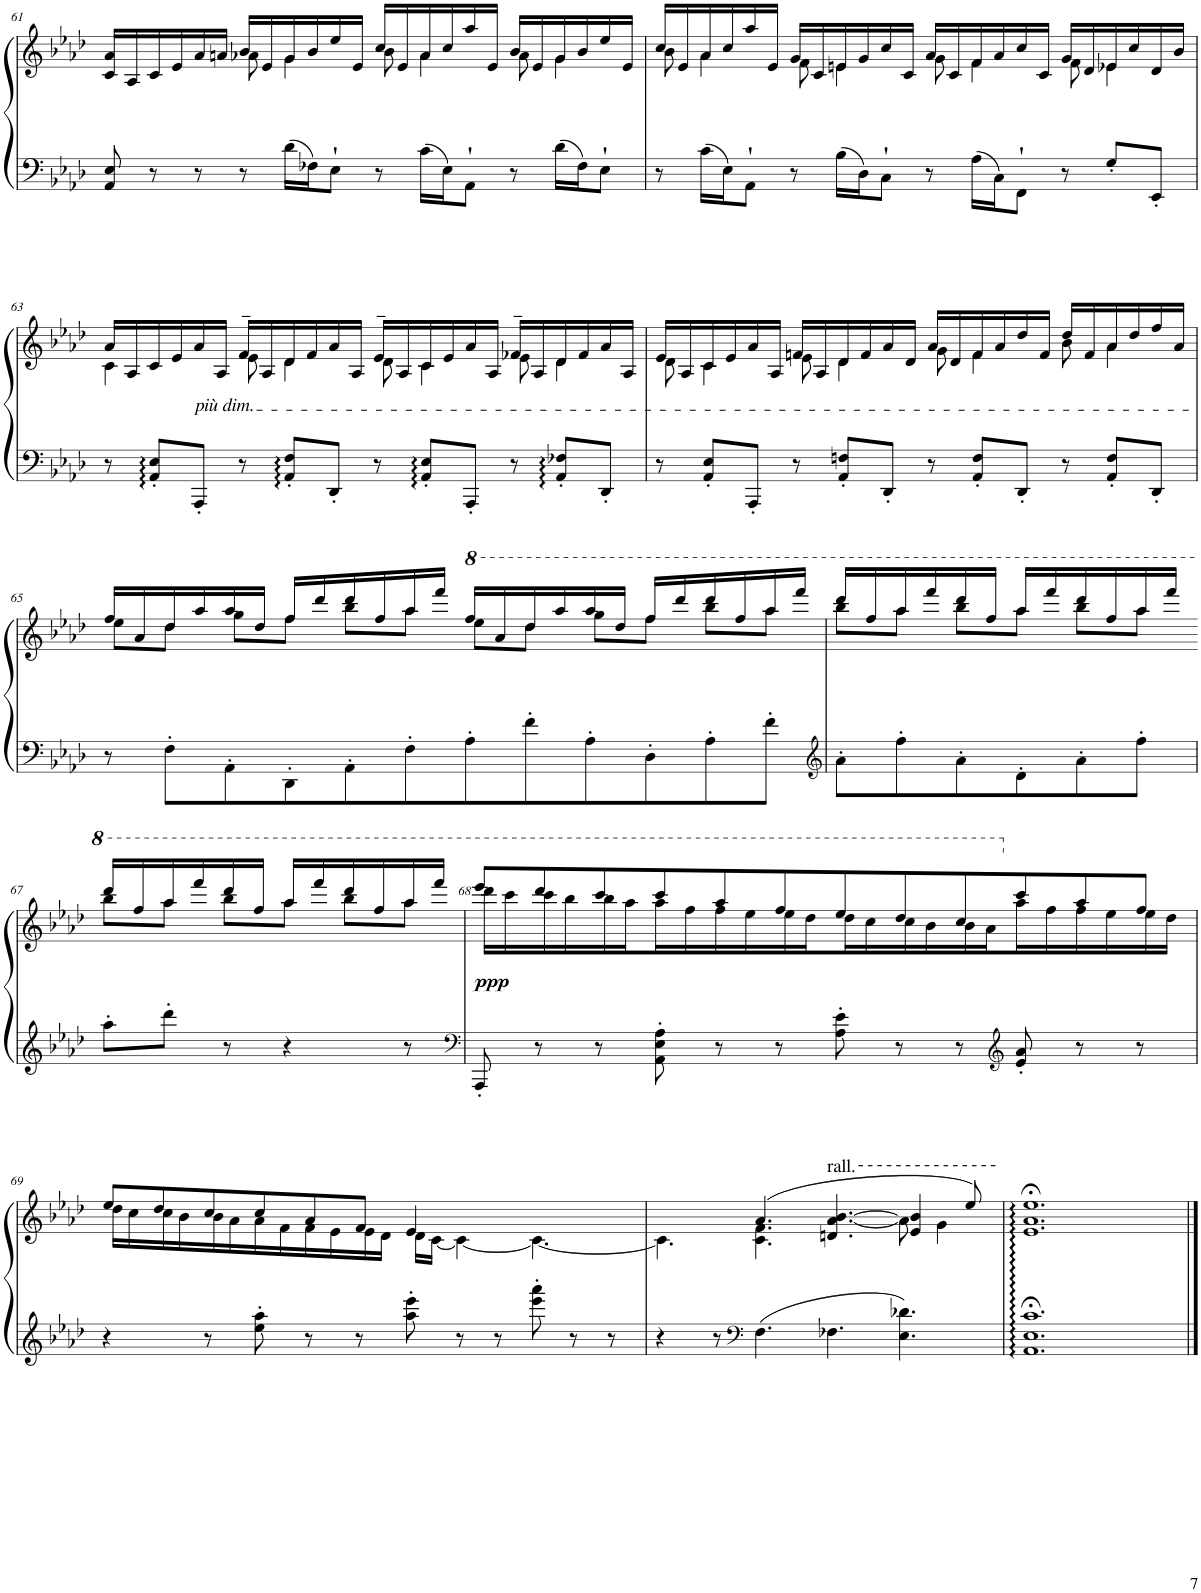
**kern	**kern	**dynam
*part1	*part1	*part1
*staff2	*staff1	*staff1/2
*I"Piano	*	*
*I'Pno.	*	*
!!LO:PB:g=z
*clefF4	*clefG2	*
*k[b-e-a-d-]	*k[b-e-a-d-]	*
*M12/8	*M12/8	*
=61	=61	=61
*	*^	*
8AA-/ 8E-/	16c/ 16a-/LL	4ryy	.
.	16A-/	.	.
8r	16c/	.	.
.	16e-/	.	.
8r	16a-/	8ryy	.
.	16an/JJ	.	.
8r	16b-/LL	8a-X\	.
.	16e-/	.	.
16d-\LL	16g/	4g\	.
16F-X\J	16b-/	.	.
8E-`\J	16ee-/	.	.
.	16e-/JJ	.	.
8r	16cc/LL	8b-\	.
.	16e-/	.	.
16c\LL	16a-/	4a-\	.
16E-\J	16cc/	.	.
8AA-`\J	16aa-/	.	.
.	16e-/JJ	.	.
8r	16b-/LL	8a-\	.
.	16e-/	.	.
16d-\LL	16g/	4g\	.
16F-\J	16b-/	.	.
8E-`\J	16ee-/	.	.
.	16e-/JJ	.	.
=62	=62	=62	=62
8r	16cc/LL	8b-\	.
.	16e-/	.	.
16c\LL	16a-/	4a-\	.
16E-\J	16cc/	.	.
8AA-`\J	16aa-/	.	.
.	16e-/JJ	.	.
8r	16g/LL	8f\	.
.	16c/	.	.
16B-\LL	16en/	4e\	.
16D-\J	16g/	.	.
8C`\J	16cc/	.	.
.	16c/JJ	.	.
8r	16a-/LL	8g\	.
.	16c/	.	.
16A-\LL	16f/	4f\	.
16C\J	16a-/	.	.
8FF`\J	16cc/	.	.
.	16c/JJ	.	.
8r	16g/LL	8f\	.
.	16d-/	.	.
8G'/L	16e-X/	4e-\	.
.	16cc/	.	.
8EE-'/J	16d-/	.	.
.	16b-/JJ	.	.
!!LO:LB:g=z	!!
=63	=63	=63	=63
8r	16a-/LL	4c\	.
.	16A-/	.	.
8AA-/' 8E-/'L	16c/	.	.
.	16e-/	.	.
!	!LO:TX:b:i:t=più dim.	!	!
8AAA-'/J	16a-/	8ryy	.
.	16A-/JJ	.	.
8r	16f~/LL	8e-\	.
.	16A-/	.	.
8AA-/' 8F/'L	16d-/	4d-\	.
.	16f/	.	.
8DD-'/J	16a-/	.	.
.	16A-/JJ	.	.
8r	16e-~/LL	8d-\	.
.	16A-/	.	.
8AA-/' 8E-/'L	16c/	4c\	.
.	16e-/	.	.
8AAA-'/J	16a-/	.	.
.	16A-/JJ	.	.
8r	16f-X~/LL	8e-\	.
.	16A-/	.	.
8AA-/' 8F-X/'L	16d-/	4d-\	.
.	16f-/	.	.
8DD-'/J	16a-/	.	.
.	16A-/JJ	.	.
=64	=64	=64	=64
8r	16e-/LL	8d-\	.
.	16A-/	.	.
8AA-/' 8E-/'L	16c/	4c\	.
.	16e-/	.	.
8AAA-'/J	16a-/	.	.
.	16A-/JJ	.	.
8r	16fn/LL	8e-\	.
.	16A-/	.	.
8AA-/' 8Fn/'L	16d-/	4d-\	.
.	16f/	.	.
8DD-'/J	16a-/	.	.
.	16d-/JJ	.	.
8r	16a-/LL	8g\	.
.	16d-/	.	.
8AA-/' 8F/'L	16f/	4f\	.
.	16a-/	.	.
8DD-'/J	16dd-/	.	.
.	16f/JJ	.	.
8r	16dd-/LL	8b-\	.
.	16f/	.	.
8AA-/' 8F/'L	16a-/	4a-\	.
.	16dd-/	.	.
8DD-'/J	16ff/	.	.
.	16a-/JJ	.	.
!!LO:LB:g=z	!!
=65	=65	=65	=65
8r	16ff/LL	8ee-\L	.
.	16a-/	.	.
8F'\L	16dd-/	8dd-\J	.
.	16aa-/	.	.
8AA-'\	16aa-/	8gg\L	.
.	16dd-/JJ	.	.
8DD-'\	16ff/LL	8ff\J	.
.	16ddd-/	.	.
8AA-'\	16ddd-/	8bb-\L	.
.	16ff/	.	.
8F'\	16aa-/	8aa-\J	.
.	16fff/JJ	.	.
*	*8va	*	*
8A-'\	16fff/LL	8eee-\L	.
.	16aa-/	.	.
8f'\	16ddd-/	8ddd-\J	.
.	16aaa-/	.	.
8A-'\	16aaa-/	8ggg\L	.
.	16ddd-/JJ	.	.
8D-'\	16fff/LL	8fff\J	.
.	16dddd-/	.	.
8A-'\	16dddd-/	8bbb-\L	.
.	16fff/	.	.
8f'\J	16aaa-/	8aaa-\J	.
.	16ffff/JJ	.	.
=66	=66	=66	=66
*clefG2	*	*	*
8a-'\L	16dddd-/LL	8bbb-\L	.
.	16fff/	.	.
8ff'\	16aaa-/	8aaa-\J	.
.	16ffff/	.	.
8a-'\	16dddd-/	8bbb-\L	.
.	16fff/JJ	.	.
8d-'\	16aaa-/LL	8aaa-\J	.
.	16ffff/	.	.
8a-'\	16dddd-/	8bbb-\L	.
.	16fff/	.	.
8ff'\J	16aaa-/	8aaa-\J	.
.	16ffff/JJ	.	.
!!LO:LB:g=z	!!
=67-	=67-	=67-	=67-
8aa-'\L	16dddd-/LL	8bbb-\L	.
.	16fff/	.	.
8ddd-'\J	16aaa-/	8aaa-\J	.
.	16ffff/	.	.
8r	16dddd-/	8bbb-\L	.
.	16fff/JJ	.	.
4r	16aaa-/LL	8aaa-\J	.
.	16ffff/	.	.
.	16dddd-/	8bbb-\L	.
.	16fff/	.	.
8r	16aaa-/	8aaa-\J	.
.	16ffff/JJ	.	.
=68	=68	=68	=68
*clefF4	*	*	*
!	!	!	!LO:DY:b
8AAA-'/	8eeee-/L	16dddd-\LL	ppp
.	.	16cccc\	.
8r	8dddd-/	16cccc\	.
.	.	16bbb-\	.
8r	8cccc/	16bbb-\	.
.	.	16aaa-\J	.
8AA-\' 8E-\' 8A-\'	8cccc/	16aaa-\L	.
.	.	16fff\	.
8r	8aaa-/	16fff\	.
.	.	16eee-\	.
8r	8fff/	16eee-\	.
.	.	16ddd-\J	.
8A-\' 8e-\'	8eee-/	16ddd-\L	.
.	.	16ccc\	.
8r	8ddd-/	16ccc\	.
.	.	16bb-\	.
8r	8ccc/	16bb-\	.
.	.	16aa-\J	.
*clefG2	*	*	*
*	*X8va	*	*
8e-/' 8a-/'	8ccc/	16aa-\L	.
.	.	16ff\	.
8r	8aa-/	16ff\	.
.	.	16ee-\	.
8r	8ff/J	16ee-\	.
.	.	16dd-\JJ	.
!!LO:LB:g=z	!!
=69	=69	=69	=69
4r	8ee-/L	16dd-\LL	.
.	.	16cc\	.
.	8dd-/	16cc\	.
.	.	16b-\	.
8r	8cc/	16b-\	.
.	.	16a-\	.
8ee-\' 8aa-\'	8cc/	16a-\	.
.	.	16f\	.
8r	8a-/	16f\	.
.	.	16e-\	.
8r	8f/J	16e-\	.
.	.	16d-\JJ	.
8aa-\' 8eee-\'	4e-/	16d-\LL	.
.	.	[16c\JJ	.
8r	.	4c\_	.
8r	2ryy	.	.
8eee-\' 8aaa-\'	.	4.c\_	.
8r	.	.	.
8r	.	.	.
=70	=70	=70	=70
4r	4.ryy	4.c\]	.
8r	.	.	.
*clefF4	*	*	*
4.F\	(4.a-/	4.c\ 4.f\	.
!	!LO:TX:a:t=rall.	!	!
4.F-X\	4.dn/ [4.a-/ [4.b-/	4.ryy	.
4.E-\ 4.d-X\	4e-/ 4b-/]	8a-\]	.
.	.	4g\	.
.	8ee-/)	.	.
*	*v	*v	*
=71	=71	=71
1.AA-;< 1.E-;< 1.c;<	1.e-;< 1.a-;< 1.ee-;<	.
==	==	==
*-	*-	*-
